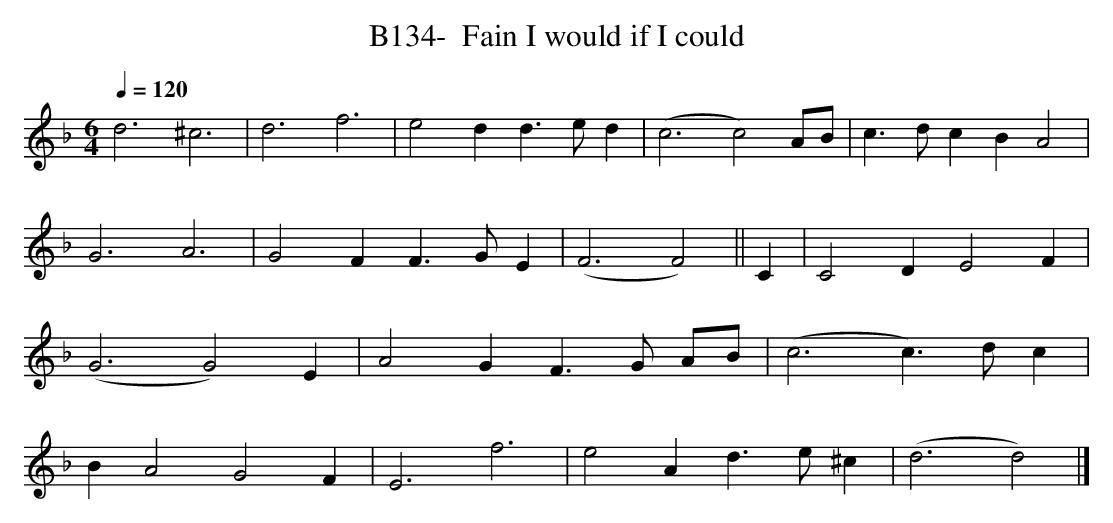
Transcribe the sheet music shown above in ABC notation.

X:1
T:B134-  Fain I would if I could
Q:1/4=120
L:1/4
M:6/4
K:Dm
d3^c3|d3f3|e2dd3/2e/2d|(c3c2)A/2B/2|\
c3/2d/2cBA2|G3A3|G2FF3/2G/2E|(F3F2)||C|\
C2DE2F|(G3G2)E|A2GF3/2G/2 A/2B/2|(c3c3/2)d/2c|\
BA2G2F|E3f3|e2Ad3/2e/2^c|(d3d2)|]
